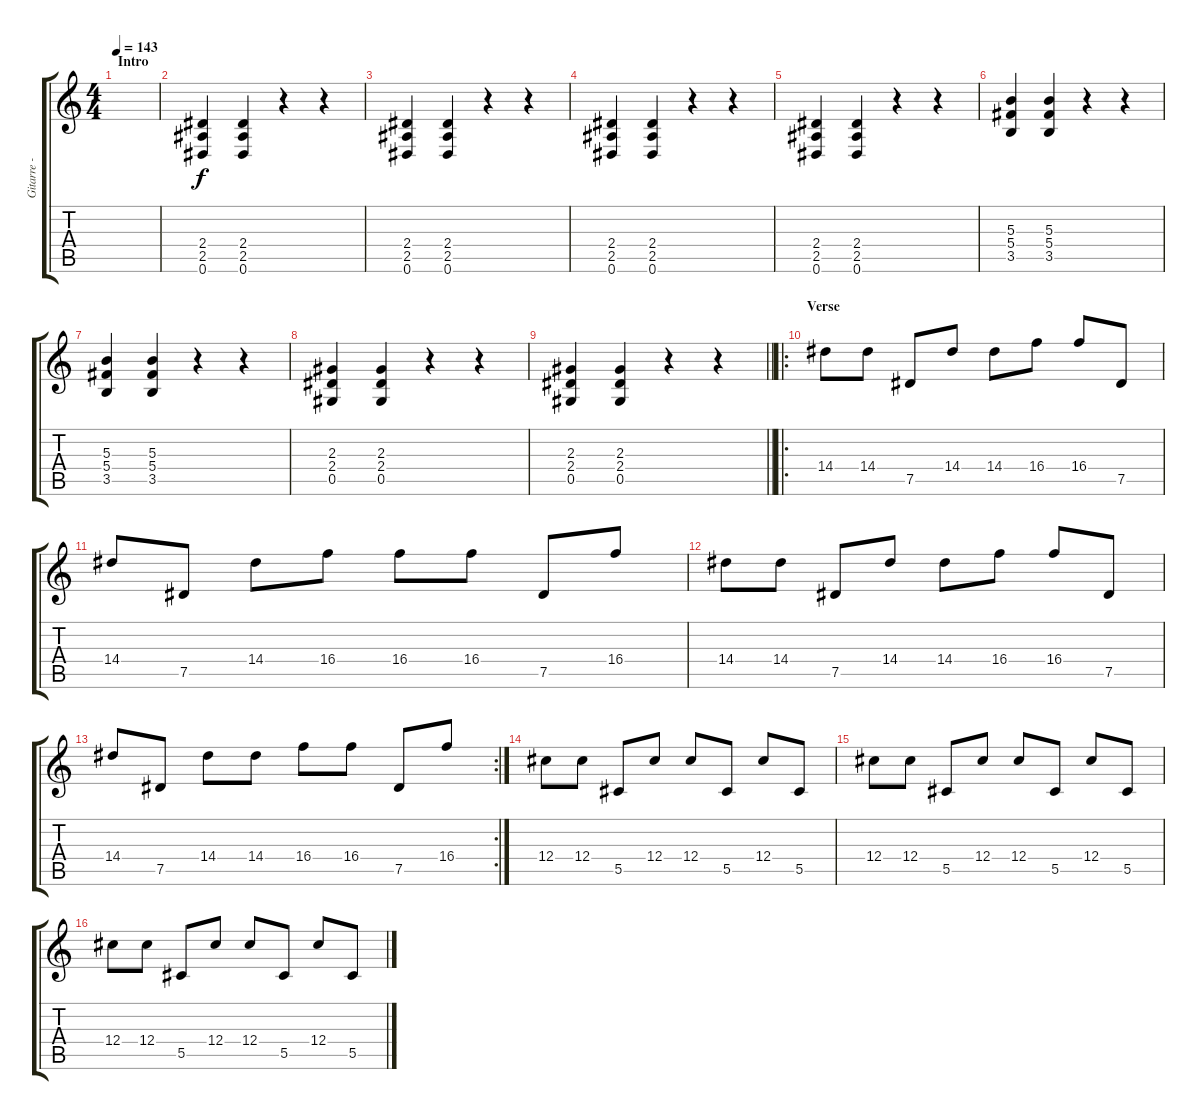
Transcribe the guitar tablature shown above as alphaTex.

\track ("Gitarre - Henning Rümenapp" "Gitarre - ") {instrument distortionguitar}
\staff {score tabs}
\tuning (Eb4 Bb3 Gb3 Db3 Ab2 Eb2) {hide}
\ts (4 4)
\section ("" "Intro")
\tempo 143
\clef g2
\ks c
|
(2.4 2.5 0.6).4 (2.4 2.5 0.6).4 r.4 r.4 |
(2.4 2.5 0.6).4 (2.4 2.5 0.6).4 r.4 r.4 |
(2.4 2.5 0.6).4 (2.4 2.5 0.6).4 r.4 r.4 |
(2.4 2.5 0.6).4 (2.4 2.5 0.6).4 r.4 r.4 |
(5.3 5.4 3.5).4 (5.3 5.4 3.5).4 r.4 r.4 |
(5.3 5.4 3.5).4 (5.3 5.4 3.5).4 r.4 r.4 |
(2.3 2.4 0.5).4 (2.3 2.4 0.5).4 r.4 r.4 |
\barLineRight lightlight
(2.3 2.4 0.5).4 (2.3 2.4 0.5).4 r.4 r.4 |
\ro
\section ("" "Verse")
14.4.8{instrument electricguitarclean} 14.4.8 7.5.8 14.4.8 14.4.8 16.4.8 16.4.8 7.5.8 |
14.4.8 7.5.8 14.4.8 16.4.8 16.4.8 16.4.8 7.5.8 16.4.8 |
14.4.8 14.4.8 7.5.8 14.4.8 14.4.8 16.4.8 16.4.8 7.5.8 |
\rc 2
14.4.8 7.5.8 14.4.8 14.4.8 16.4.8 16.4.8 7.5.8 16.4.8 |
12.4.8 12.4.8 5.5.8 12.4.8 12.4.8 5.5.8 12.4.8 5.5.8 |
12.4.8 12.4.8 5.5.8 12.4.8 12.4.8 5.5.8 12.4.8 5.5.8 |
12.4.8 12.4.8 5.5.8 12.4.8 12.4.8 5.5.8 12.4.8 5.5.8
